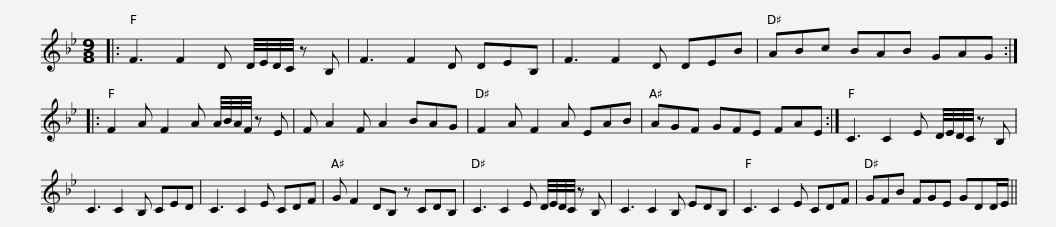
X:1
L:1/8
M:9/8
I:linebreak $
K:Gmin
V:1 treble
V:1
|: F3 F2 D D/4E/4D/4C/4 z B, | F3 F2 D DEB, | F3 F2 D DEB | ABc BAB GAG ::$ F2 A F2 A A/4B/4A/4F/4 z E | %5
 F A2 F A2 BAG | F2 A F2 A EAB | AGF GFE FAE :|$ C3 C2 E D/4E/4D/4C/4 z B, | C3 C2 B, CED | %10
 C3 C2 E CDF | G F2 DB, z CDB, |$ C3 C2 E D/4E/4D/4C/4 z B, | C3 C2 B, EDB, | C3 C2 E CDF | %15
 GFB FGE GDD/E/ || %16
